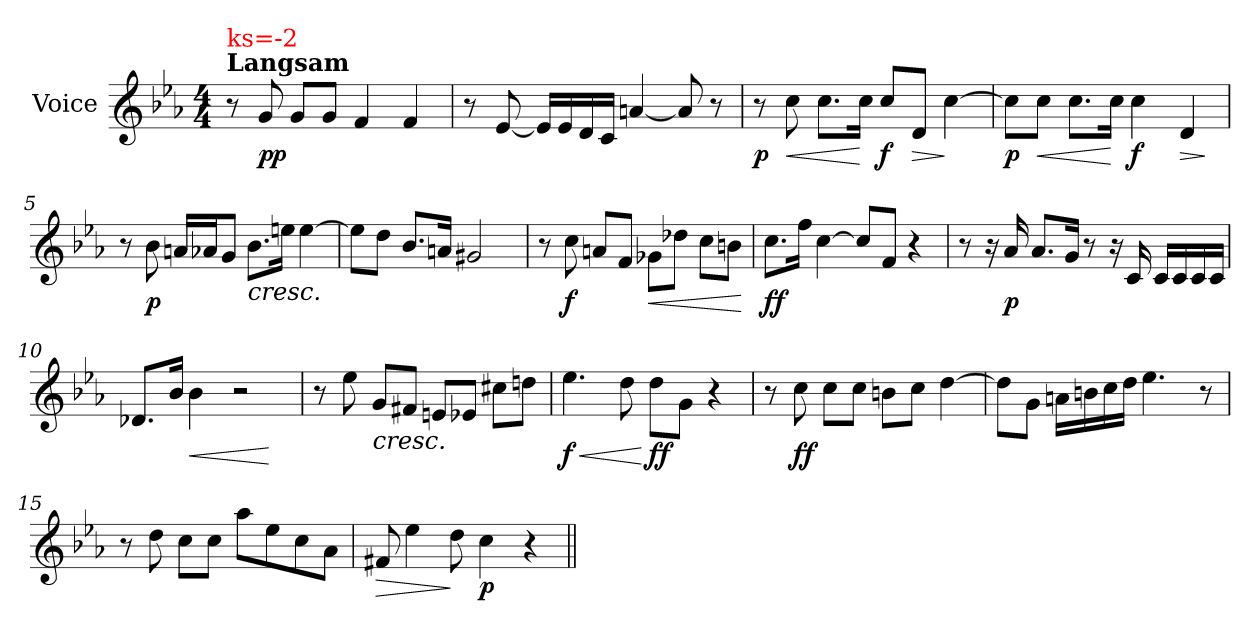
**kern	**dynam
*part1	*part1
*staff1	*staff1
*I"Voice	*
*clefG2	*
*k[b-e-a-]	*
*E-:	*
*M4/4	*
=1	=1
!LO:TX:a:B:t=Langsam	!
!LO:TX:a:color=#FF0000:t=ks=-2	!
8r	.
!	!LO:DY:b
8g/	pp
8g/L	.
8g/J	.
4f/	.
4f/	.
=2	=2
8r	.
[8e-/	.
16e-/LL]	.
16e-/	.
16d/	.
16c/JJ	.
[4an/	.
8a/]	.
8r	.
=3	=3
!	!LO:DY:b
8r	p
!	!LO:HP:b
8cc\	<
8.cc\L	.
16cc\Jk	[
!	!LO:DY:b
8cc/L	f
!	!LO:HP:b
8d/J	>
[4cc\	]
=4	=4
!	!LO:DY:b
8cc\L]	p
!	!LO:HP:b
8cc\J	<
8.cc\L	.
16cc\Jk	[
!	!LO:DY:b
4cc\	f
!	!LO:HP:b
4d/	>
.	]
!!LO:LB:g=z
=5	=5
8r	.
!	!LO:DY:b
8b-\	p
16an/LL	.
16a-X/J	.
8g/J	.
!LO:TX:b:i:t=cresc.	!
8.b-\L	.
16een\Jk	.
[4ee\	.
=6	=6
8ee\L]	.
8dd\J	.
8.b-/L	.
16an/Jk	.
2g#X/	.
=7	=7
8r	.
!	!LO:DY:b
8cc\	f
8an/L	.
8f/J	.
!	!LO:HP:b
8g-X\L	<
8dd-X\J	.
8cc\L	.
8bn\J	.
.	[
=8	=8
!	!LO:DY:b
8.cc\L	ff
16ff\Jk	.
[4cc\	.
8cc/L]	.
8f/J	.
4r	.
!!LO:LB:g=z
=9	=9
8r	.
16r	.
!	!LO:DY:b
16a-/	p
8.a-/L	.
16g/Jk	.
8r	.
16r	.
16c/	.
16c/LL	.
16c/	.
16c/	.
16c/JJ	.
=10	=10
8.d-X/L	.
16b-/Jk	.
!	!LO:HP:b
4b-\	<
2r	.
.	[
=11	=11
8r	.
8ee-\	.
!LO:TX:b:i:t=cresc.	!
8g/L	.
8f#Xi/J	.
8eni/L	.
8e-i/J	.
8cc#Xi\L	.
8ddn\J	.
=12	=12
!	!LO:HP:b
!	!LO:DY:n=1:b
4.ee-\	< f
8dd\	.
!	!LO:DY:n=2:b
8dd\L	[ ff
8g\J	.
4r	.
!!LO:LB:g=z
=13	=13
8r	.
!	!LO:DY:b
8cc\	ff
8cc\L	.
8cc\J	.
8bn\L	.
8cc\J	.
[4dd\	.
=14	=14
8dd\L]	.
8g\J	.
16an\LL	.
16bn\	.
16cc\	.
16dd\JJ	.
4.ee-\	.
8r	.
=15	=15
8r	.
8dd\	.
8cc\L	.
8cc\J	.
8aa-\L	.
8ee-\	.
8cc\	.
8a-\J	.
=16	=16
!	!LO:HP:b
8f#X/	>
4ee-\	.
8dd\	]
!	!LO:DY:b
4cc\	p
4r	.
=||	=||
*-	*-
